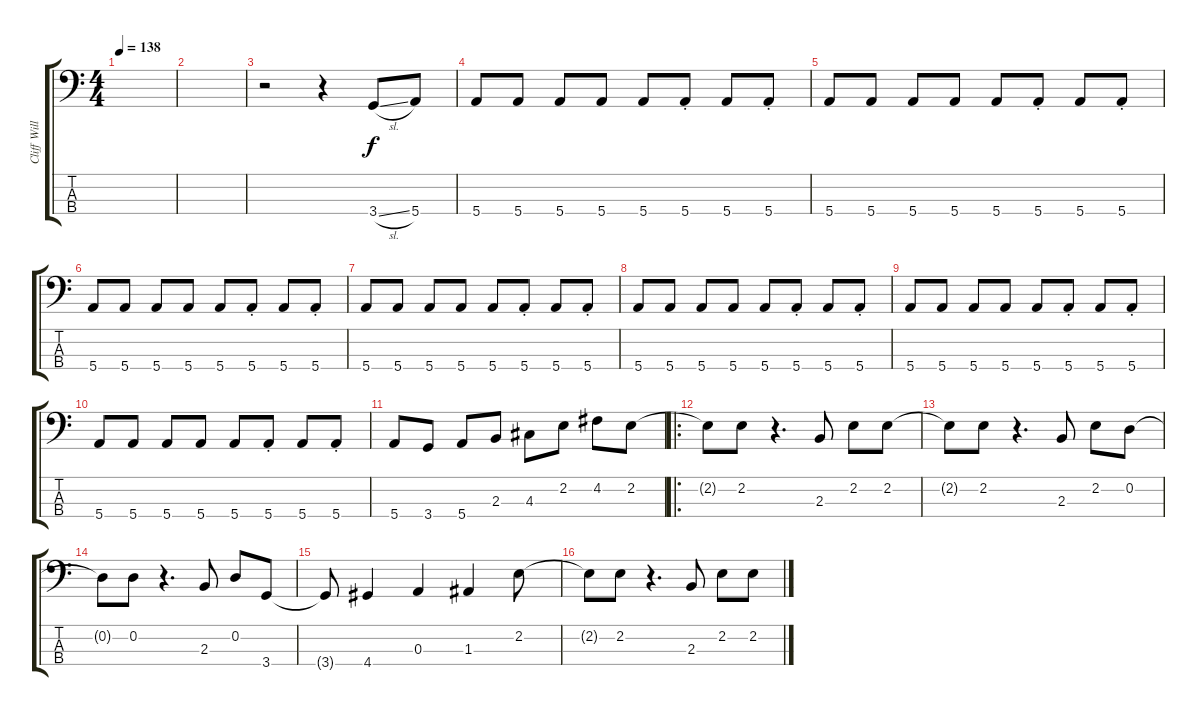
\track ("Cliff Williams" "Cliff Will") {instrument electricbasspick}
\staff {score tabs}
\tuning (G2 D2 A1 E1) {hide}
\ts (4 4)
\tempo 138
\clef f4
\ks c
|
|
r.2 r.4 3.4{sl}.8 5.4.8 |
5.4.8 5.4.8 5.4.8 5.4.8 5.4.8 5.4{st}.8 5.4.8 5.4{st}.8 |
5.4.8 5.4.8 5.4.8 5.4.8 5.4.8 5.4{st}.8 5.4.8 5.4{st}.8 |
5.4.8 5.4.8 5.4.8 5.4.8 5.4.8 5.4{st}.8 5.4.8 5.4{st}.8 |
5.4.8 5.4.8 5.4.8 5.4.8 5.4.8 5.4{st}.8 5.4.8 5.4{st}.8 |
5.4.8 5.4.8 5.4.8 5.4.8 5.4.8 5.4{st}.8 5.4.8 5.4{st}.8 |
5.4.8 5.4.8 5.4.8 5.4.8 5.4.8 5.4{st}.8 5.4.8 5.4{st}.8 |
5.4.8 5.4.8 5.4.8 5.4.8 5.4.8 5.4{st}.8 5.4.8 5.4{st}.8 |
5.4.8 3.4.8 5.4.8 2.3.8 4.3.8 2.2.8 4.2.8 2.2.8 |
\ro
2.2{t}.8 2.2.8 r.4{d} 2.3.8 2.2.8 2.2.8 |
2.2{t}.8 2.2.8 r.4{d} 2.3.8 2.2.8 0.2.8 |
0.2{t}.8 0.2.8 r.4{d} 2.3.8 0.2.8 3.4.8 |
3.4{t}.8 4.4.4 0.3.4 1.3.4 2.2.8 |
2.2{t}.8 2.2.8 r.4{d} 2.3.8 2.2.8 2.2.8
